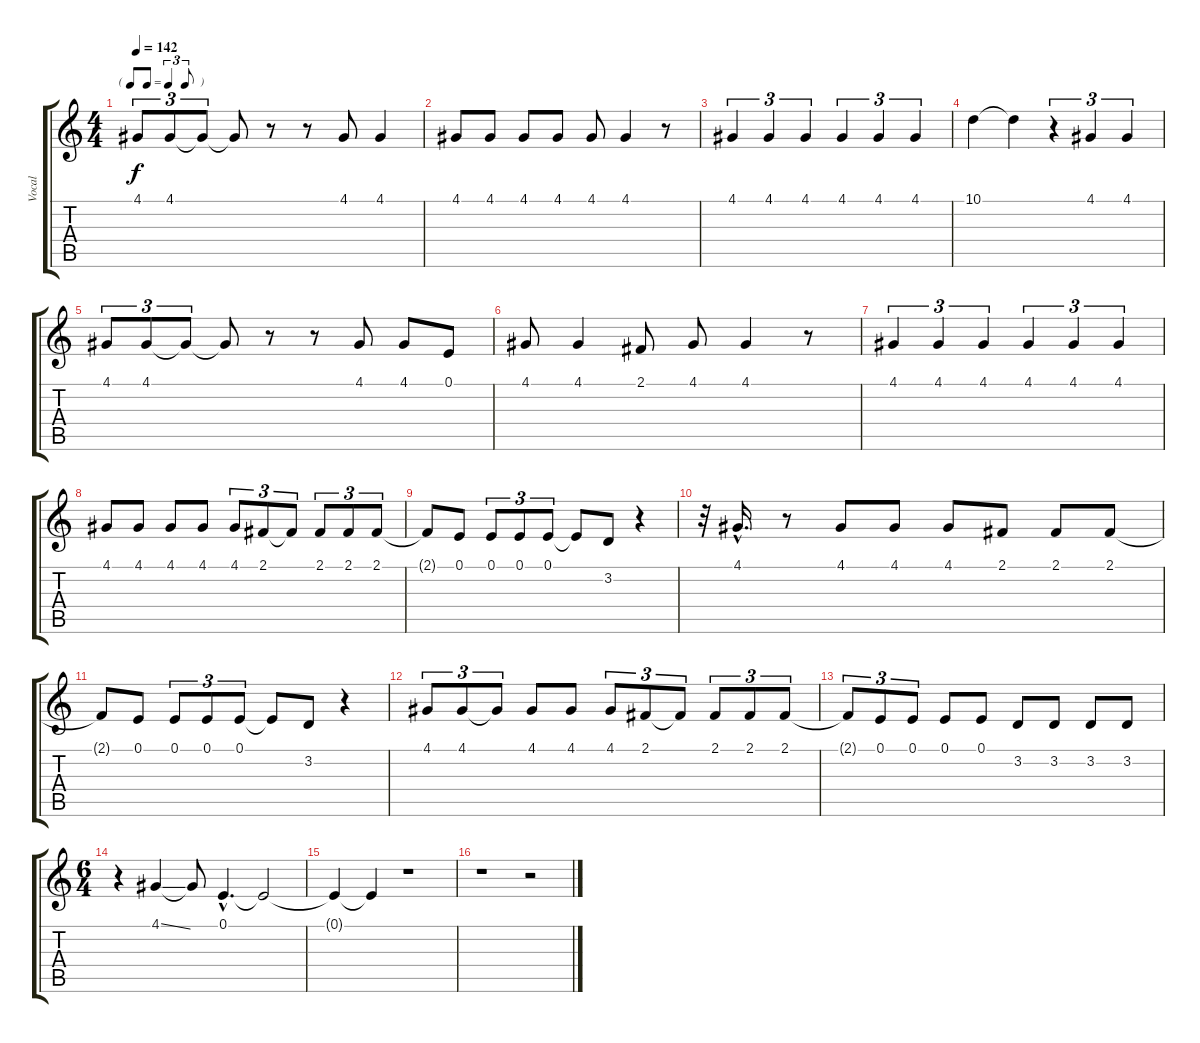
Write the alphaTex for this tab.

\track ("Vocal" "Vocal") {instrument stringensemble1}
\staff {score tabs}
\tuning (E4 B3 G3 D3 A2 E2) {hide}
\ts (4 4)
\tf triplet8th
\tempo 142
\clef g2
\ks c
4.1.8{tu (3 2) dy f} 4.1.8{tu (3 2)} 4.1{t}.8{tu (3 2)} 4.1{t}.8 r.8 r.8 4.1.8 4.1.4 |
4.1.8 4.1.8 4.1.8 4.1.8 4.1.8 4.1.4 r.8 |
4.1.4{tu (3 2)} 4.1.4{tu (3 2)} 4.1.4{tu (3 2)} 4.1.4{tu (3 2)} 4.1.4{tu (3 2)} 4.1.4{tu (3 2)} |
10.1.4 10.1{t}.4 r.4{tu (3 2)} 4.1.4{tu (3 2)} 4.1.4{tu (3 2)} |
4.1.8{tu (3 2)} 4.1.8{tu (3 2)} 4.1{t}.8{tu (3 2)} 4.1{t}.8 r.8 r.8 4.1.8 4.1.8 0.1.8 |
4.1.8 4.1.4 2.1.8 4.1.8 4.1.4 r.8 |
4.1.4{tu (3 2)} 4.1.4{tu (3 2)} 4.1.4{tu (3 2)} 4.1.4{tu (3 2)} 4.1.4{tu (3 2)} 4.1.4{tu (3 2)} |
4.1.8 4.1.8 4.1.8 4.1.8 4.1.8{tu (3 2)} 2.1.8{tu (3 2)} 2.1{t}.8{tu (3 2)} 2.1.8{tu (3 2)} 2.1.8{tu (3 2)} 2.1.8{tu (3 2)} |
2.1{t}.8 0.1.8 0.1.8{tu (3 2)} 0.1.8{tu (3 2)} 0.1.8{tu (3 2)} 0.1{t}.8 3.2.8 r.4 |
r.32 4.1{hac}.16{d} r.8 4.1.8 4.1.8 4.1.8 2.1.8 2.1.8 2.1.8 |
2.1{t}.8 0.1.8 0.1.8{tu (3 2)} 0.1.8{tu (3 2)} 0.1.8{tu (3 2)} 0.1{t}.8 3.2.8 r.4 |
4.1.8{tu (3 2)} 4.1.8{tu (3 2)} 4.1{t}.8{tu (3 2)} 4.1.8 4.1.8 4.1.8{tu (3 2)} 2.1.8{tu (3 2)} 2.1{t}.8{tu (3 2)} 2.1.8{tu (3 2)} 2.1.8{tu (3 2)} 2.1.8{tu (3 2)} |
2.1{t}.8{tu (3 2)} 0.1.8{tu (3 2)} 0.1.8{tu (3 2)} 0.1.8 0.1.8 3.2.8 3.2.8 3.2.8 3.2.8 |
\ts (6 4)
r.4 4.1{ss}.4 4.1{t}.8 0.1{hac}.4{d} 0.1{t}.2 |
0.1{t}.4 0.1{t}.4 r.1 |
r.1 r.2
